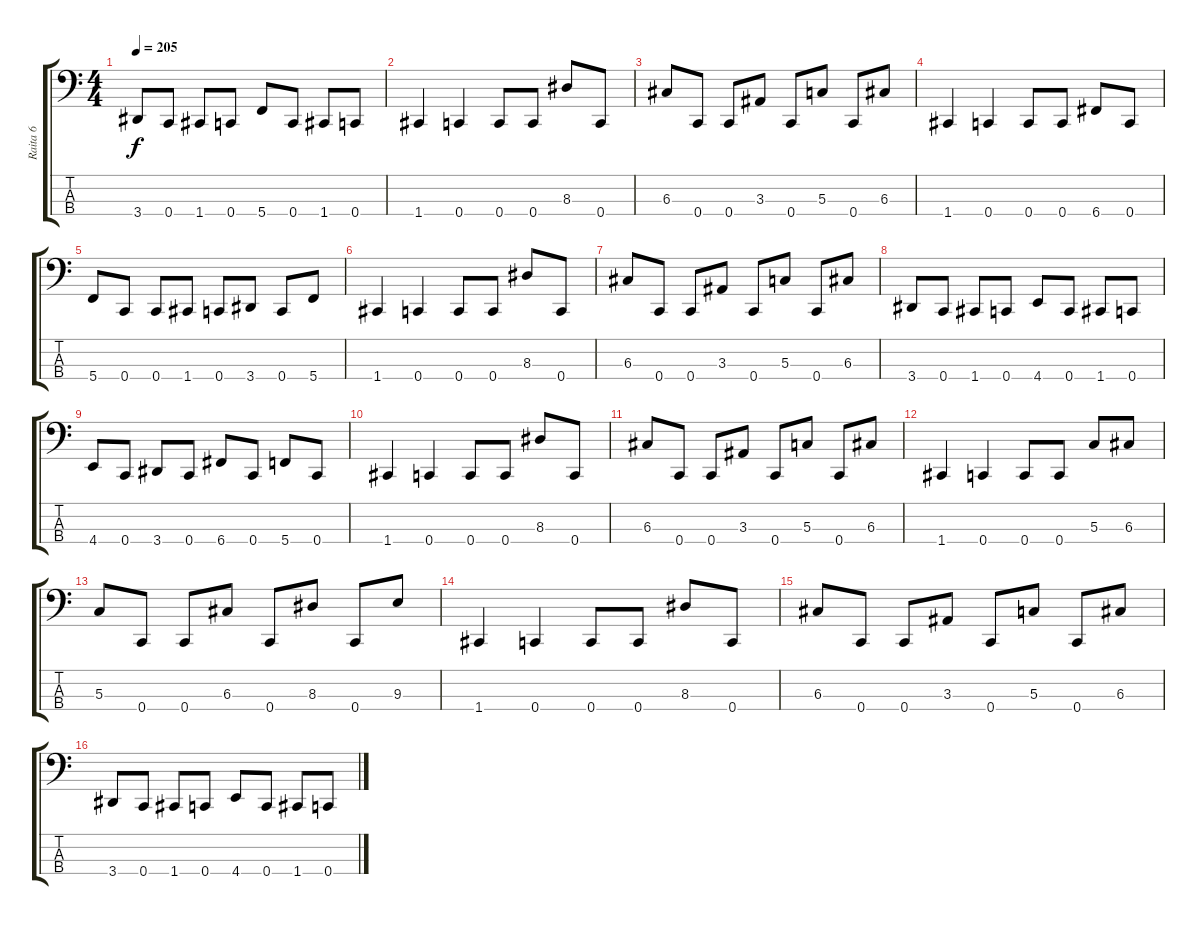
\track ("Raita 6" "Raita 6") {instrument electricbasspick}
\staff {score tabs}
\tuning (F2 C2 G1 C1) {hide}
\ts (4 4)
\tempo 205
\clef f4
\ks c
3.4.8{dy f} 0.4.8 1.4.8 0.4.8 5.4.8 0.4.8 1.4.8 0.4.8 |
1.4.4 0.4.4 0.4.8 0.4.8 8.3.8 0.4.8 |
6.3.8 0.4.8 0.4.8 3.3.8 0.4.8 5.3.8 0.4.8 6.3.8 |
1.4.4 0.4.4 0.4.8 0.4.8 6.4.8 0.4.8 |
5.4.8 0.4.8 0.4.8 1.4.8 0.4.8 3.4.8 0.4.8 5.4.8 |
1.4.4 0.4.4 0.4.8 0.4.8 8.3.8 0.4.8 |
6.3.8 0.4.8 0.4.8 3.3.8 0.4.8 5.3.8 0.4.8 6.3.8 |
3.4.8 0.4.8 1.4.8 0.4.8 4.4.8 0.4.8 1.4.8 0.4.8 |
4.4.8 0.4.8 3.4.8 0.4.8 6.4.8 0.4.8 5.4.8 0.4.8 |
1.4.4 0.4.4 0.4.8 0.4.8 8.3.8 0.4.8 |
6.3.8 0.4.8 0.4.8 3.3.8 0.4.8 5.3.8 0.4.8 6.3.8 |
1.4.4 0.4.4 0.4.8 0.4.8 5.3.8 6.3.8 |
5.3.8 0.4.8 0.4.8 6.3.8 0.4.8 8.3.8 0.4.8 9.3.8 |
1.4.4 0.4.4 0.4.8 0.4.8 8.3.8 0.4.8 |
6.3.8 0.4.8 0.4.8 3.3.8 0.4.8 5.3.8 0.4.8 6.3.8 |
3.4.8 0.4.8 1.4.8 0.4.8 4.4.8 0.4.8 1.4.8 0.4.8
